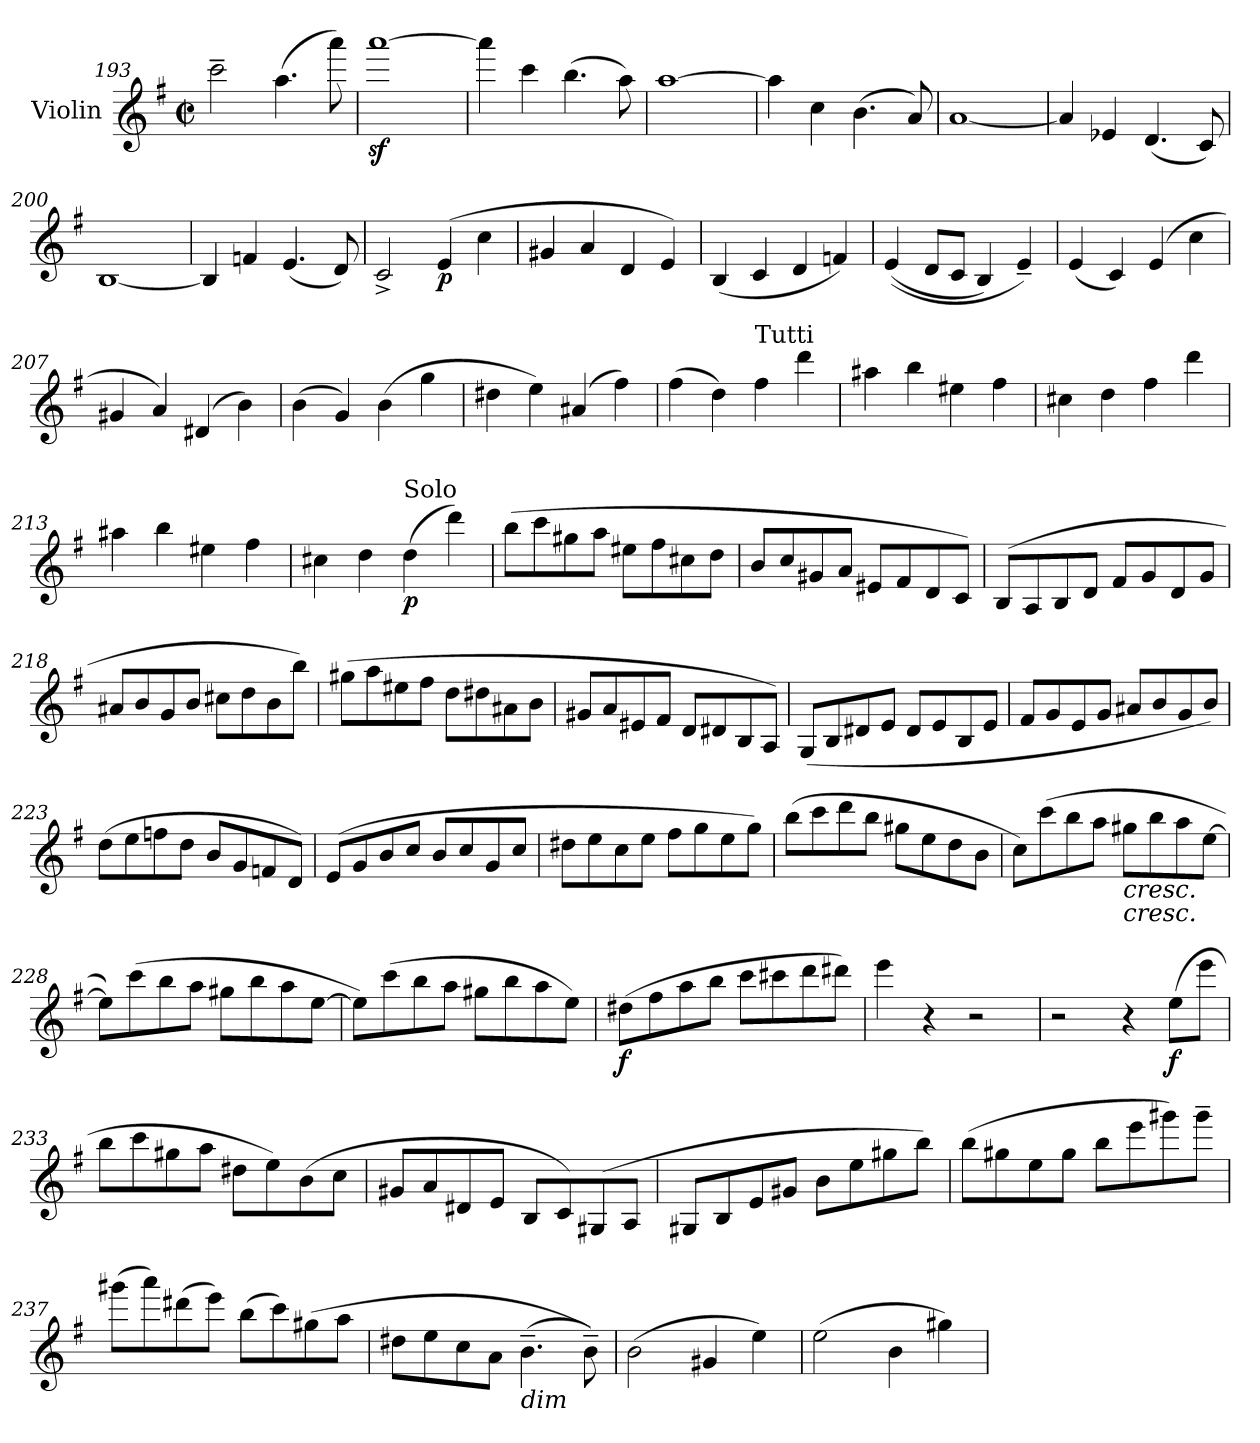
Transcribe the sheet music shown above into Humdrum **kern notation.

**kern	**dynam
*part1	*part1
*staff1	*staff1
*I"Violin	*
*I'Vln.	*
*clefG2	*
*k[f#]	*
*M2/2	*
*met(c|)	*
=193	=193
2ccc~\	.
(>4.aa\	.
8aaa\)	.
=194	=194
[1aaaz<	.
=195	=195
4aaa\]	.
4ccc\	.
(>4.bb\	.
8aa\)	.
=196	=196
[1aa	.
=197	=197
4aa\]	.
4cc\	.
(>4.b\	.
8a/)	.
=198	=198
[1a	.
=199	=199
4a/]	.
4e-X/	.
(<4.d/	.
8c/)	.
=200	=200
[1B	.
=201	=201
4B/]	.
4fn/	.
(<4.e/	.
8d/)	.
=202	=202
2c^/	.
!	!LO:DY:b
(>4e/	p
4cc\	.
!!LO:LB:g=z
=203	=203
4g#X/	.
4a/	.
4d/	.
4e/)	.
=204	=204
(<4B/	.
4c/	.
4d/	.
4fn/)	.
=205	=205
(<(<4e/	.
8d/L	.
8c/J	.
4B/)	.
4e~/)	.
=206	=206
(<4e/	.
4c/)	.
(>4e/	.
4cc\	.
=207	=207
4g#X/	.
4a/)	.
(>4d#X/	.
4b\)	.
=208	=208
(>4b\	.
4g/)	.
(>4b\	.
4gg\	.
=209	=209
4dd#X\	.
4ee\)	.
(>4a#X/	.
4ff#\)	.
=210	=210
(>4ff#\	.
4dd\)	.
!LO:TX:a:t=Tutti	!
4ff#!\	.
4ddd!\	.
=211	=211
4aa#X!\	.
4bb!\	.
4ee#X!\	.
4ff#!\	.
!!LO:PB:g=z
=212	=212
4cc#X!\	.
4dd!\	.
4ff#!\	.
4ddd!\	.
=213	=213
4aa#X!\	.
4bb!\	.
4ee#X!\	.
4ff#!\	.
=214	=214
4cc#X!\	.
4dd!\	.
!LO:TX:a:t=Solo	!
!	!LO:DY:b
(>4dd\	p
4ddd\)	.
=215	=215
(>8bb\L	.
8ccc\	.
8gg#X\	.
8aa\J	.
8ee#X\L	.
8ff#\	.
8cc#X\	.
8dd\J	.
=216	=216
8b/L	.
8cc/	.
8g#X/	.
8a/J	.
8e#X/L	.
8f#/	.
8d/	.
8c/J)	.
=217	=217
(>8B/L	.
8A/	.
8B/	.
8d/J	.
8f#/L	.
8g/	.
8d/	.
8g/J	.
!!LO:LB:g=z
=218	=218
8a#X/L	.
8b/	.
8g/	.
8b/J	.
8cc#X\L	.
8dd\	.
8b\	.
8bb\J)	.
=219	=219
(>8gg#X\L	.
8aa\	.
8ee#X\	.
8ff#\J	.
8dd\L	.
8dd#X\	.
8a#X\	.
8b\J	.
=220	=220
8g#X/L	.
8a/	.
8e#X/	.
8f#/J	.
8d/L	.
8d#X/	.
8B/	.
8A/J)	.
=221	=221
(>8G/L	.
8B/	.
8d#X/	.
8e/J	.
8d#/L	.
8e/	.
8B/	.
8e/J	.
!!LO:LB:g=z
=222	=222
8f#/L	.
8g/	.
8e/	.
8g/J	.
8a#X/L	.
8b/	.
8g/	.
8b/J)	.
=223	=223
(>8dd\L	.
8ee\	.
8ffn\	.
8dd\J	.
8b/L	.
8g/	.
8fn/	.
8d/J)	.
=224	=224
(>8e/L	.
8g/	.
8b/	.
8cc/J	.
8b/L	.
8cc/	.
8g/	.
8cc/J	.
=225	=225
8dd#X\L	.
8ee\	.
8cc\	.
8ee\J	.
8ff#\L	.
8gg\	.
8ee\	.
8gg\J)	.
=226	=226
(>8bb\L	.
8ccc\	.
8ddd\	.
8bb\J	.
8gg#X\L	.
8ee\	.
8dd\	.
8b\J	.
!!LO:LB:g=z
=227	=227
8cc\L)	.
(>8ccc\	.
8bb\	.
8aa\J	.
!LO:TX:b:i:t=cresc.	!
!LO:TX:b:i:t=cresc.	!
8gg#X\L	.
8bb\	.
8aa\	.
[8ee\J	.
=228	=228
8ee\L])	.
(>8ccc\	.
8bb\	.
8aa\J	.
8gg#X\L	.
8bb\	.
8aa\	.
[8ee\J	.
=229	=229
8ee\L])	.
(>8ccc\	.
8bb\	.
8aa\J	.
8gg#X\L	.
8bb\	.
8aa\	.
8ee\J)	.
=230	=230
!	!LO:DY:b
(>8dd#X\L	f
8ff#\	.
8aa\	.
8bb\J	.
8ccc\L	.
8ccc#X\	.
8ddd\	.
8ddd#X\J)	.
=231	=231
4eee\	.
4r	.
2r	.
!!LO:LB:g=z
=232	=232
2r	.
4r	.
!	!LO:DY:b
(>8ee\L	f
8eee\J	.
=233	=233
8bb\L	.
8ccc\	.
8gg#X\	.
8aa\J	.
8dd#X\L	.
8ee\)	.
(>8b\	.
8cc\J	.
=234	=234
8g#X/L	.
8a/	.
8d#X/	.
8e/J	.
8B/L	.
8c/)	.
(>8G#X/	.
8A/J	.
=235	=235
8G#X/L	.
8B/	.
8e/	.
8g#X/J	.
8b\L	.
8ee\	.
8gg#X\	.
8bb\J)	.
=236	=236
(>8bb\L	.
8gg#X\	.
8ee\	.
8gg#\J	.
8bb\L	.
8eee\	.
8ggg#X\)	.
8ggg#~\J	.
!!LO:LB:g=z
=237	=237
(>8ggg#X\L	.
8aaa\)	.
(>8ddd#X\	.
8eee\J)	.
(>8bb\L	.
8ccc\)	.
(>8gg#X\	.
8aa\J	.
=238	=238
8dd#X\L	.
8ee\	.
8cc\	.
8a\J	.
!LO:TX:b:i:t=dim	!
(>4.b~\	.
8b~\))	.
=239	=239
(>2b\	.
4g#X/	.
4ee\)	.
=240	=240
(>2ee\	.
4b\	.
4gg#X\)	.
=	=
*-	*-
